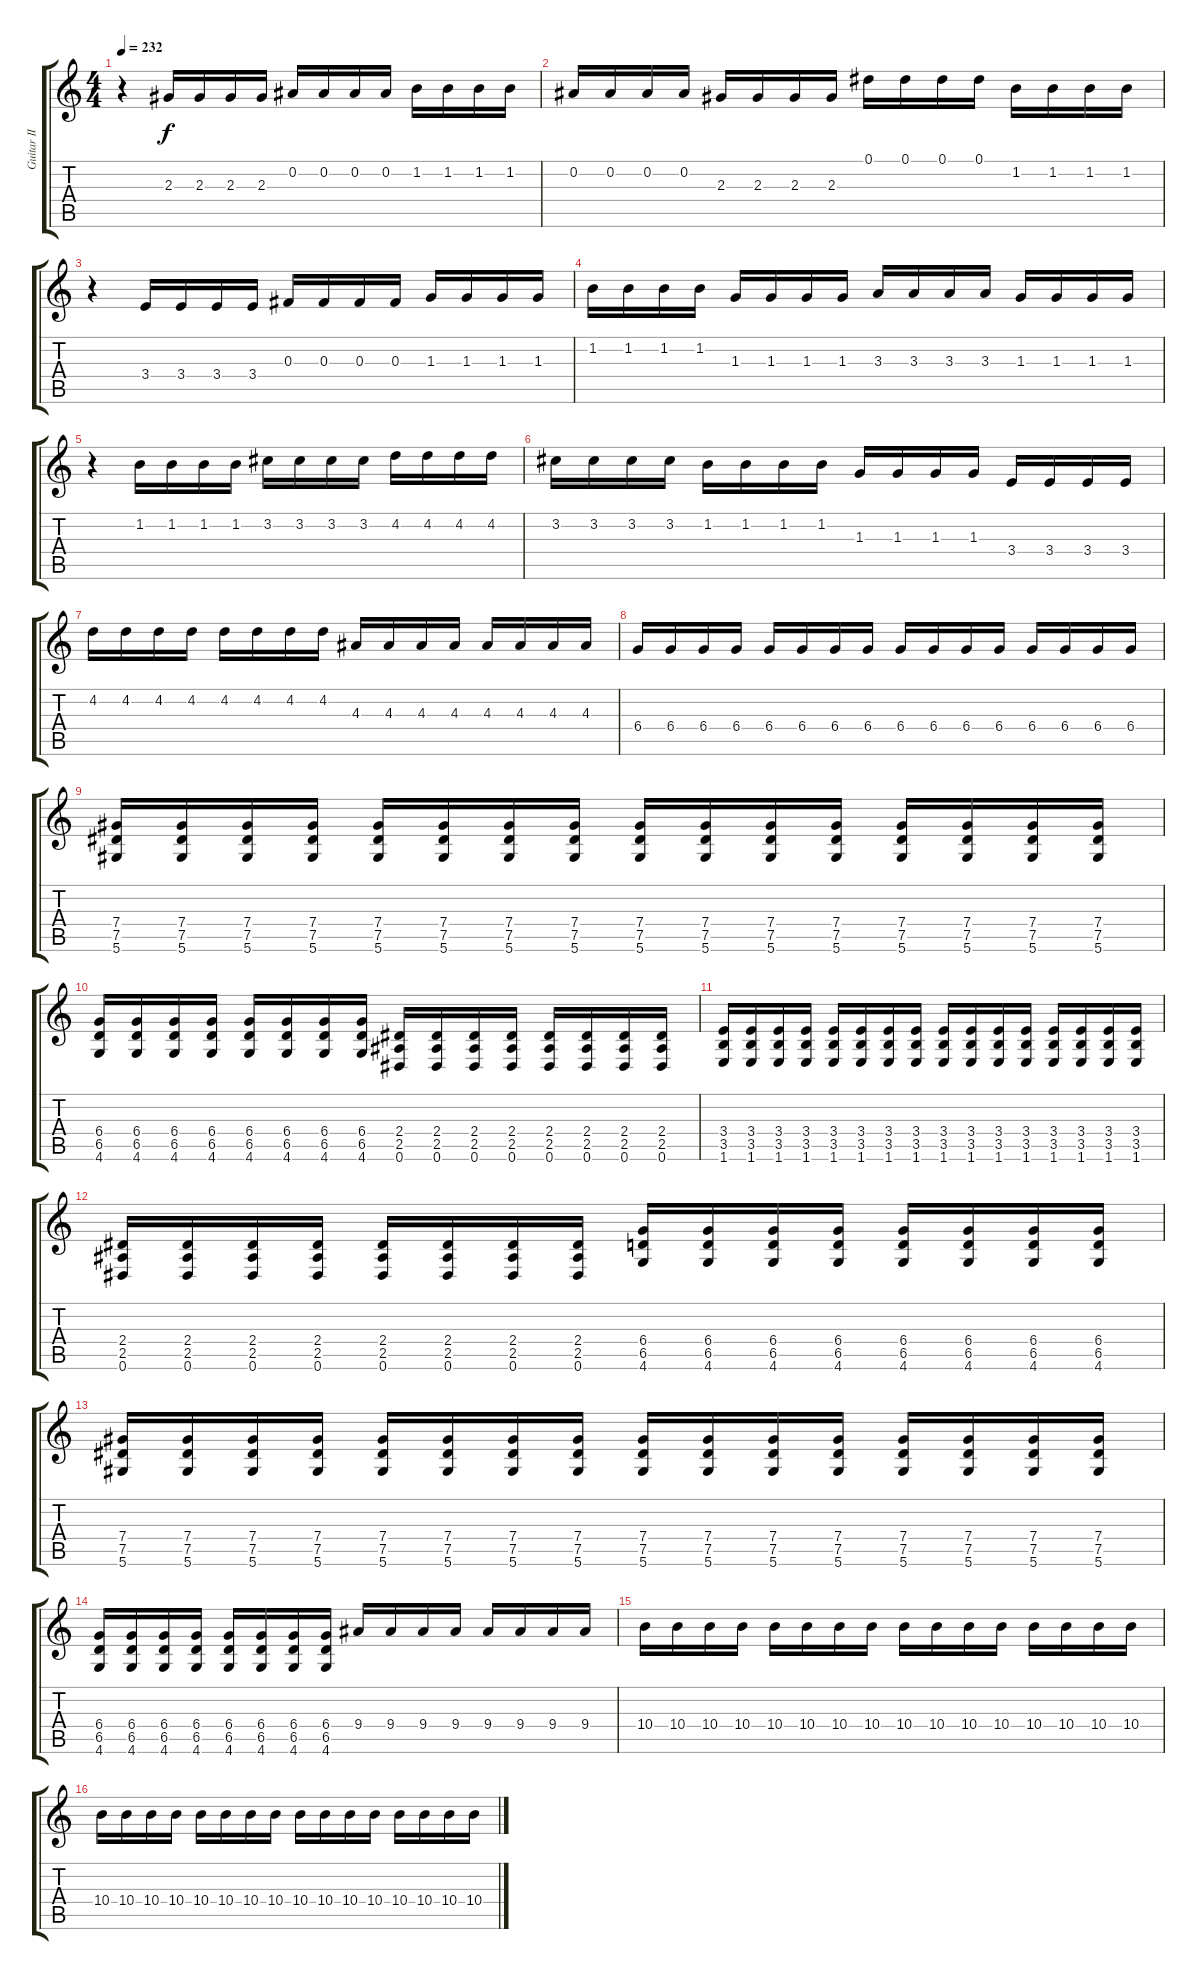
\track ("Guitar II" "Guitar II") {instrument distortionguitar}
\staff {score tabs}
\tuning (Eb4 Bb3 Gb3 Db3 Ab2 Eb2) {hide}
\ts (4 4)
\tempo 232
\clef g2
\ks c
r.4{dy f} 2.3.16 2.3.16 2.3.16 2.3.16 0.2.16 0.2.16 0.2.16 0.2.16 1.2.16 1.2.16 1.2.16 1.2.16 |
0.2.16 0.2.16 0.2.16 0.2.16 2.3.16 2.3.16 2.3.16 2.3.16 0.1.16 0.1.16 0.1.16 0.1.16 1.2.16 1.2.16 1.2.16 1.2.16 |
r.4 3.4.16 3.4.16 3.4.16 3.4.16 0.3.16 0.3.16 0.3.16 0.3.16 1.3.16 1.3.16 1.3.16 1.3.16 |
1.2.16 1.2.16 1.2.16 1.2.16 1.3.16 1.3.16 1.3.16 1.3.16 3.3.16 3.3.16 3.3.16 3.3.16 1.3.16 1.3.16 1.3.16 1.3.16 |
r.4 1.2.16 1.2.16 1.2.16 1.2.16 3.2.16 3.2.16 3.2.16 3.2.16 4.2.16 4.2.16 4.2.16 4.2.16 |
3.2.16 3.2.16 3.2.16 3.2.16 1.2.16 1.2.16 1.2.16 1.2.16 1.3.16 1.3.16 1.3.16 1.3.16 3.4.16 3.4.16 3.4.16 3.4.16 |
4.2.16 4.2.16 4.2.16 4.2.16 4.2.16 4.2.16 4.2.16 4.2.16 4.3.16 4.3.16 4.3.16 4.3.16 4.3.16 4.3.16 4.3.16 4.3.16 |
6.4.16 6.4.16 6.4.16 6.4.16 6.4.16 6.4.16 6.4.16 6.4.16 6.4.16 6.4.16 6.4.16 6.4.16 6.4.16 6.4.16 6.4.16 6.4.16 |
(7.4 7.5 5.6).16 (7.4 7.5 5.6).16 (7.4 7.5 5.6).16 (7.4 7.5 5.6).16 (7.4 7.5 5.6).16 (7.4 7.5 5.6).16 (7.4 7.5 5.6).16 (7.4 7.5 5.6).16 (7.4 7.5 5.6).16 (7.4 7.5 5.6).16 (7.4 7.5 5.6).16 (7.4 7.5 5.6).16 (7.4 7.5 5.6).16 (7.4 7.5 5.6).16 (7.4 7.5 5.6).16 (7.4 7.5 5.6).16 |
(6.4 6.5 4.6).16 (6.4 6.5 4.6).16 (6.4 6.5 4.6).16 (6.4 6.5 4.6).16 (6.4 6.5 4.6).16 (6.4 6.5 4.6).16 (6.4 6.5 4.6).16 (6.4 6.5 4.6).16 (2.4 2.5 0.6).16 (2.4 2.5 0.6).16 (2.4 2.5 0.6).16 (2.4 2.5 0.6).16 (2.4 2.5 0.6).16 (2.4 2.5 0.6).16 (2.4 2.5 0.6).16 (2.4 2.5 0.6).16 |
(3.4 3.5 1.6).16 (3.4 3.5 1.6).16 (3.4 3.5 1.6).16 (3.4 3.5 1.6).16 (3.4 3.5 1.6).16 (3.4 3.5 1.6).16 (3.4 3.5 1.6).16 (3.4 3.5 1.6).16 (3.4 3.5 1.6).16 (3.4 3.5 1.6).16 (3.4 3.5 1.6).16 (3.4 3.5 1.6).16 (3.4 3.5 1.6).16 (3.4 3.5 1.6).16 (3.4 3.5 1.6).16 (3.4 3.5 1.6).16 |
(2.4 2.5 0.6).16 (2.4 2.5 0.6).16 (2.4 2.5 0.6).16 (2.4 2.5 0.6).16 (2.4 2.5 0.6).16 (2.4 2.5 0.6).16 (2.4 2.5 0.6).16 (2.4 2.5 0.6).16 (6.4 6.5 4.6).16 (6.4 6.5 4.6).16 (6.4 6.5 4.6).16 (6.4 6.5 4.6).16 (6.4 6.5 4.6).16 (6.4 6.5 4.6).16 (6.4 6.5 4.6).16 (6.4 6.5 4.6).16 |
(7.4 7.5 5.6).16 (7.4 7.5 5.6).16 (7.4 7.5 5.6).16 (7.4 7.5 5.6).16 (7.4 7.5 5.6).16 (7.4 7.5 5.6).16 (7.4 7.5 5.6).16 (7.4 7.5 5.6).16 (7.4 7.5 5.6).16 (7.4 7.5 5.6).16 (7.4 7.5 5.6).16 (7.4 7.5 5.6).16 (7.4 7.5 5.6).16 (7.4 7.5 5.6).16 (7.4 7.5 5.6).16 (7.4 7.5 5.6).16 |
(6.4 6.5 4.6).16 (6.4 6.5 4.6).16 (6.4 6.5 4.6).16 (6.4 6.5 4.6).16 (6.4 6.5 4.6).16 (6.4 6.5 4.6).16 (6.4 6.5 4.6).16 (6.4 6.5 4.6).16 9.4.16 9.4.16 9.4.16 9.4.16 9.4.16 9.4.16 9.4.16 9.4.16 |
10.4.16 10.4.16 10.4.16 10.4.16 10.4.16 10.4.16 10.4.16 10.4.16 10.4.16 10.4.16 10.4.16 10.4.16 10.4.16 10.4.16 10.4.16 10.4.16 |
10.4.16 10.4.16 10.4.16 10.4.16 10.4.16 10.4.16 10.4.16 10.4.16 10.4.16 10.4.16 10.4.16 10.4.16 10.4.16 10.4.16 10.4.16 10.4.16
